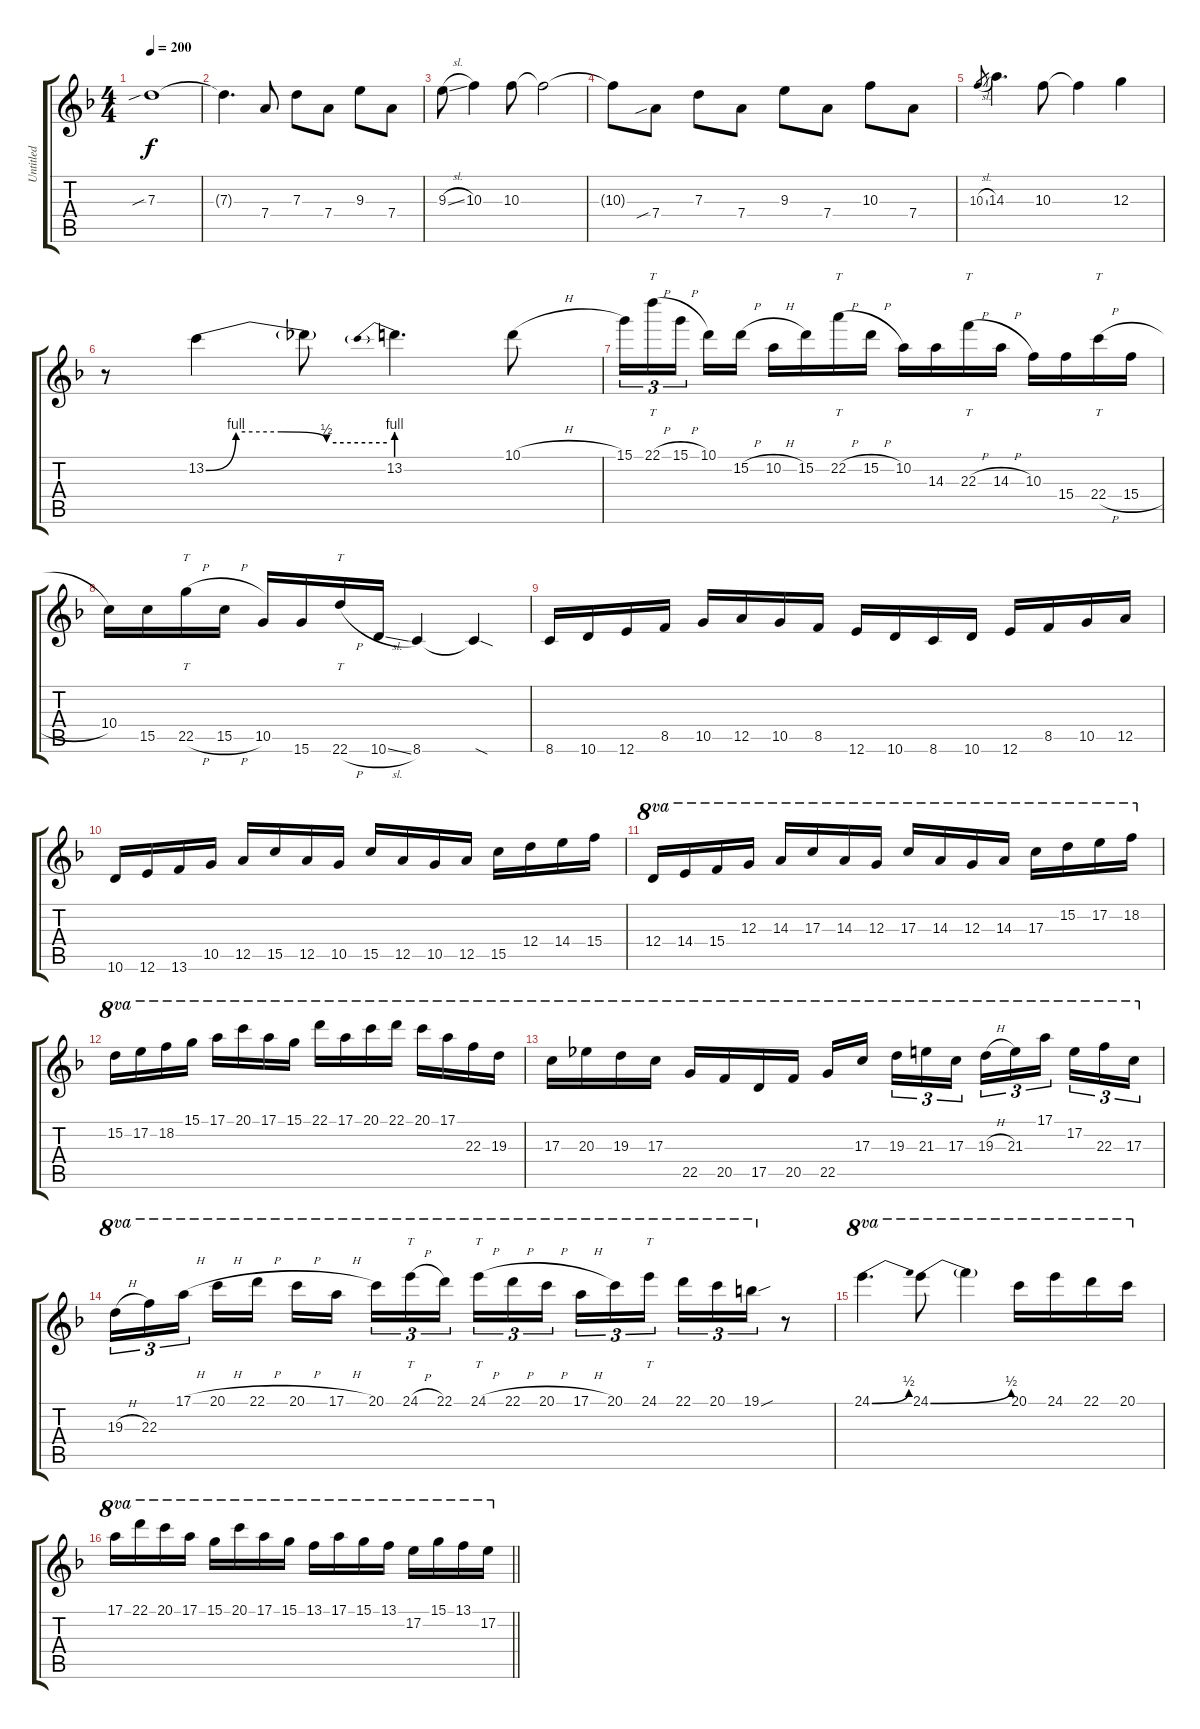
\track ("Untitled" "Untitled") {instrument overdrivenguitar}
\staff {score tabs}
\tuning (E4 B3 G3 D3 A2 E2) {hide}
\ts (4 4)
\tempo 200
\clef g2
\ks f
7.3{sib}.1{dy f instrument overdrivenguitar} |
7.3{t}.4{d} 7.4.8 7.3.8 7.4.8 9.3.8 7.4.8 |
9.3{sl}.8 10.3.4 10.3.8 10.3{t}.2 |
10.3{t}.8 7.4{sib}.8 7.3.8 7.4.8 9.3.8 7.4.8 10.3.8 7.4.8 |
10.3{sl}.8{gr} 14.3.4{d} 10.3.8 10.3{t}.4 12.3.4 |
r.8 13.2{be (custom 0 0 10 4 25 4 40 2 60 2)}.4 13.2{t}.8 13.2{be (prebend 0 4 60 4)}.4{d} 10.1{h}.8 |
15.1.16{tu (3 2)} 22.1{h}.16{tt tu (3 2)} 15.1{h}.16{tu (3 2) beam splitsecondary} 10.1.16 15.2{h}.16 10.2{h}.16 15.2.16 22.2{h}.16{tt} 15.2{h}.16 10.2.16 14.3.16 22.3{h}.16{tt} 14.3{h}.16 10.3.16 15.4.16 22.4{h}.16{tt} 15.4{h}.16 |
10.4.16 15.5.16 22.5{h}.16{tt} 15.5{h}.16 10.5.16 15.6.16 22.6{h}.16{tt} 10.6{sl}.16 8.6.4 8.6{sod t}.4 |
8.6.16 10.6.16 12.6.16 8.5.16 10.5.16 12.5.16 10.5.16 8.5.16 12.6.16 10.6.16 8.6.16 10.6.16 12.6.16 8.5.16 10.5.16 12.5.16 |
10.6.16 12.6.16 13.6.16 10.5.16 12.5.16 15.5.16 12.5.16 10.5.16 15.5.16 12.5.16 10.5.16 12.5.16 15.5.16 12.4.16 14.4.16 15.4.16 |
12.4.16{ot 8va} 14.4.16{ot 8va} 15.4.16{ot 8va} 12.3.16{ot 8va} 14.3.16{ot 8va} 17.3.16{ot 8va} 14.3.16{ot 8va} 12.3.16{ot 8va} 17.3.16{ot 8va} 14.3.16{ot 8va} 12.3.16{ot 8va} 14.3.16{ot 8va} 17.3.16{ot 8va} 15.2.16{ot 8va} 17.2.16{ot 8va} 18.2.16{ot 8va} |
15.2.16{ot 8va} 17.2.16{ot 8va} 18.2.16{ot 8va} 15.1.16{ot 8va} 17.1.16{ot 8va} 20.1.16{ot 8va} 17.1.16{ot 8va} 15.1.16{ot 8va} 22.1.16{ot 8va} 17.1.16{ot 8va} 20.1.16{ot 8va} 22.1.16{ot 8va} 20.1.16{ot 8va} 17.1.16{ot 8va} 22.3.16{ot 8va} 19.3.16{ot 8va} |
17.3.16{ot 8va} 20.3.16{ot 8va} 19.3.16{ot 8va} 17.3.16{ot 8va} 22.5.16{ot 8va} 20.5.16{ot 8va} 17.5.16{ot 8va} 20.5.16{ot 8va} 22.5.16{ot 8va} 17.3.16{ot 8va beam splitsecondary} 19.3.16{tu (3 2) ot 8va} 21.3.16{tu (3 2) ot 8va} 17.3.16{tu (3 2) ot 8va} 19.3{h}.16{tu (3 2) ot 8va} 21.3.16{tu (3 2) ot 8va} 17.1.16{tu (3 2) ot 8va beam splitsecondary} 17.2.16{tu (3 2) ot 8va} 22.3.16{tu (3 2) ot 8va} 17.3.16{tu (3 2) ot 8va} |
19.3{h}.16{tu (3 2) ot 8va} 22.3.16{tu (3 2) ot 8va} 17.1{h}.16{tu (3 2) ot 8va beam splitsecondary} 20.1{h}.16{ot 8va} 22.1{h}.16{ot 8va} 20.1{h}.16{ot 8va} 17.1{h}.16{ot 8va beam splitsecondary} 20.1.16{tu (3 2) ot 8va} 24.1{h}.16{tt tu (3 2) ot 8va} 22.1.16{tu (3 2) ot 8va} 24.1{h}.16{tt tu (3 2) ot 8va} 22.1{h}.16{tu (3 2) ot 8va} 20.1{h}.16{tu (3 2) ot 8va beam splitsecondary} 17.1{h}.16{tu (3 2) ot 8va} 20.1.16{tu (3 2) ot 8va} 24.1.16{tt tu (3 2) ot 8va} 22.1.16{tu (3 2) ot 8va} 20.1.16{tu (3 2) ot 8va} 19.1{sou}.16{tu (3 2) ot 8va} r.8 |
24.1{be (bend 0 0 60 2)}.4{d ot 8va} 24.1{be (bend 0 0 60 2)}.8{ot 8va} 24.1{t}.4{ot 8va} 20.1.16{ot 8va} 24.1.16{ot 8va} 22.1.16{ot 8va} 20.1.16{ot 8va} |
\barLineRight lightlight
17.1.16{ot 8va} 22.1.16{ot 8va} 20.1.16{ot 8va} 17.1.16{ot 8va} 15.1.16{ot 8va} 20.1.16{ot 8va} 17.1.16{ot 8va} 15.1.16{ot 8va} 13.1.16{ot 8va} 17.1.16{ot 8va} 15.1.16{ot 8va} 13.1.16{ot 8va} 17.2.16{ot 8va} 15.1.16{ot 8va} 13.1.16{ot 8va} 17.2.16{ot 8va}
